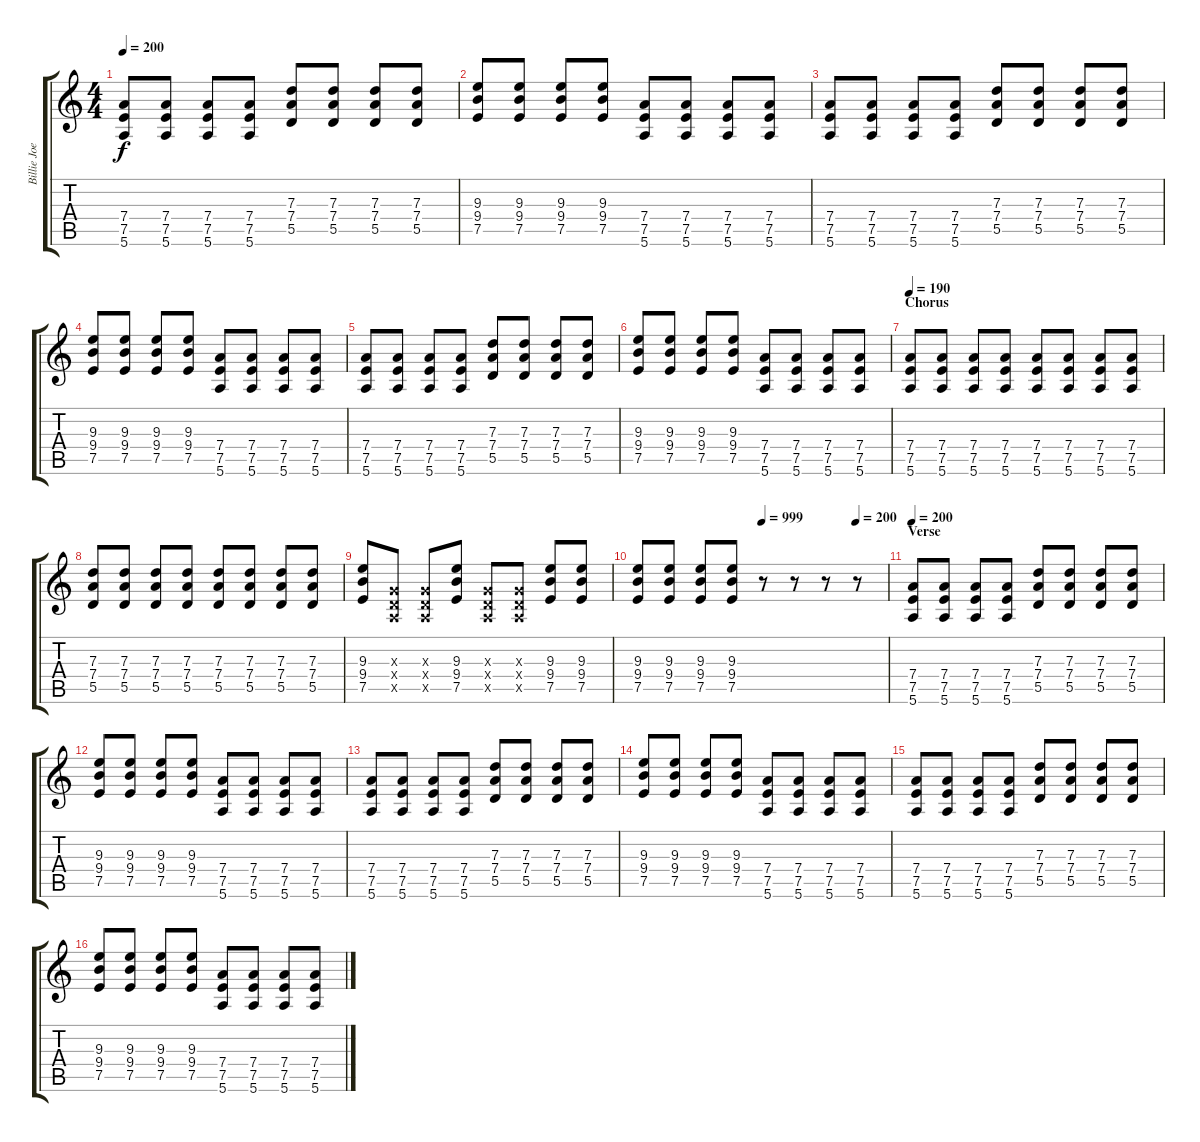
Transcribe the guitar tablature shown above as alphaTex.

\track ("Billie Joe (Guitar)" "Billie Joe") {instrument distortionguitar}
\staff {score tabs}
\tuning (E4 B3 G3 D3 A2 E2) {hide}
\ts (4 4)
\tempo 200
\clef g2
\ks c
(7.4 7.5 5.6).8{dy f} (7.4 7.5 5.6).8 (7.4 7.5 5.6).8 (7.4 7.5 5.6).8 (7.3 7.4 5.5).8 (7.3 7.4 5.5).8 (7.3 7.4 5.5).8 (7.3 7.4 5.5).8 |
(9.3 9.4 7.5).8 (9.3 9.4 7.5).8 (9.3 9.4 7.5).8 (9.3 9.4 7.5).8 (7.4 7.5 5.6).8 (7.4 7.5 5.6).8 (7.4 7.5 5.6).8 (7.4 7.5 5.6).8 |
(7.4 7.5 5.6).8 (7.4 7.5 5.6).8 (7.4 7.5 5.6).8 (7.4 7.5 5.6).8 (7.3 7.4 5.5).8 (7.3 7.4 5.5).8 (7.3 7.4 5.5).8 (7.3 7.4 5.5).8 |
(9.3 9.4 7.5).8 (9.3 9.4 7.5).8 (9.3 9.4 7.5).8 (9.3 9.4 7.5).8 (7.4 7.5 5.6).8 (7.4 7.5 5.6).8 (7.4 7.5 5.6).8 (7.4 7.5 5.6).8 |
(7.4 7.5 5.6).8 (7.4 7.5 5.6).8 (7.4 7.5 5.6).8 (7.4 7.5 5.6).8 (7.3 7.4 5.5).8 (7.3 7.4 5.5).8 (7.3 7.4 5.5).8 (7.3 7.4 5.5).8 |
(9.3 9.4 7.5).8 (9.3 9.4 7.5).8 (9.3 9.4 7.5).8 (9.3 9.4 7.5).8 (7.4 7.5 5.6).8 (7.4 7.5 5.6).8 (7.4 7.5 5.6).8 (7.4 7.5 5.6).8 |
\section ("" "Chorus")
\tempo 190
(7.4 7.5 5.6).8 (7.4 7.5 5.6).8 (7.4 7.5 5.6).8 (7.4 7.5 5.6).8 (7.4 7.5 5.6).8 (7.4 7.5 5.6).8 (7.4 7.5 5.6).8 (7.4 7.5 5.6).8 |
(7.3 7.4 5.5).8 (7.3 7.4 5.5).8 (7.3 7.4 5.5).8 (7.3 7.4 5.5).8 (7.3 7.4 5.5).8 (7.3 7.4 5.5).8 (7.3 7.4 5.5).8 (7.3 7.4 5.5).8 |
(9.3 9.4 7.5).8 (0.3{x} 0.4{x} 0.5{x}).8 (0.3{x} 0.4{x} 0.5{x}).8 (9.3 9.4 7.5).8 (0.3{x} 0.4{x} 0.5{x}).8 (0.3{x} 0.4{x} 0.5{x}).8 (9.3 9.4 7.5).8 (9.3 9.4 7.5).8 |
\tempo (200 0.875)
\tempo (999 0.5)
(9.3 9.4 7.5).8 (9.3 9.4 7.5).8 (9.3 9.4 7.5).8 (9.3 9.4 7.5).8 r.8 r.8 r.8 r.8 |
\section ("" "Verse")
\tempo 200
(7.4 7.5 5.6).8 (7.4 7.5 5.6).8 (7.4 7.5 5.6).8 (7.4 7.5 5.6).8 (7.3 7.4 5.5).8 (7.3 7.4 5.5).8 (7.3 7.4 5.5).8 (7.3 7.4 5.5).8 |
(9.3 9.4 7.5).8 (9.3 9.4 7.5).8 (9.3 9.4 7.5).8 (9.3 9.4 7.5).8 (7.4 7.5 5.6).8 (7.4 7.5 5.6).8 (7.4 7.5 5.6).8 (7.4 7.5 5.6).8 |
(7.4 7.5 5.6).8 (7.4 7.5 5.6).8 (7.4 7.5 5.6).8 (7.4 7.5 5.6).8 (7.3 7.4 5.5).8 (7.3 7.4 5.5).8 (7.3 7.4 5.5).8 (7.3 7.4 5.5).8 |
(9.3 9.4 7.5).8 (9.3 9.4 7.5).8 (9.3 9.4 7.5).8 (9.3 9.4 7.5).8 (7.4 7.5 5.6).8 (7.4 7.5 5.6).8 (7.4 7.5 5.6).8 (7.4 7.5 5.6).8 |
(7.4 7.5 5.6).8 (7.4 7.5 5.6).8 (7.4 7.5 5.6).8 (7.4 7.5 5.6).8 (7.3 7.4 5.5).8 (7.3 7.4 5.5).8 (7.3 7.4 5.5).8 (7.3 7.4 5.5).8 |
(9.3 9.4 7.5).8 (9.3 9.4 7.5).8 (9.3 9.4 7.5).8 (9.3 9.4 7.5).8 (7.4 7.5 5.6).8 (7.4 7.5 5.6).8 (7.4 7.5 5.6).8 (7.4 7.5 5.6).8
